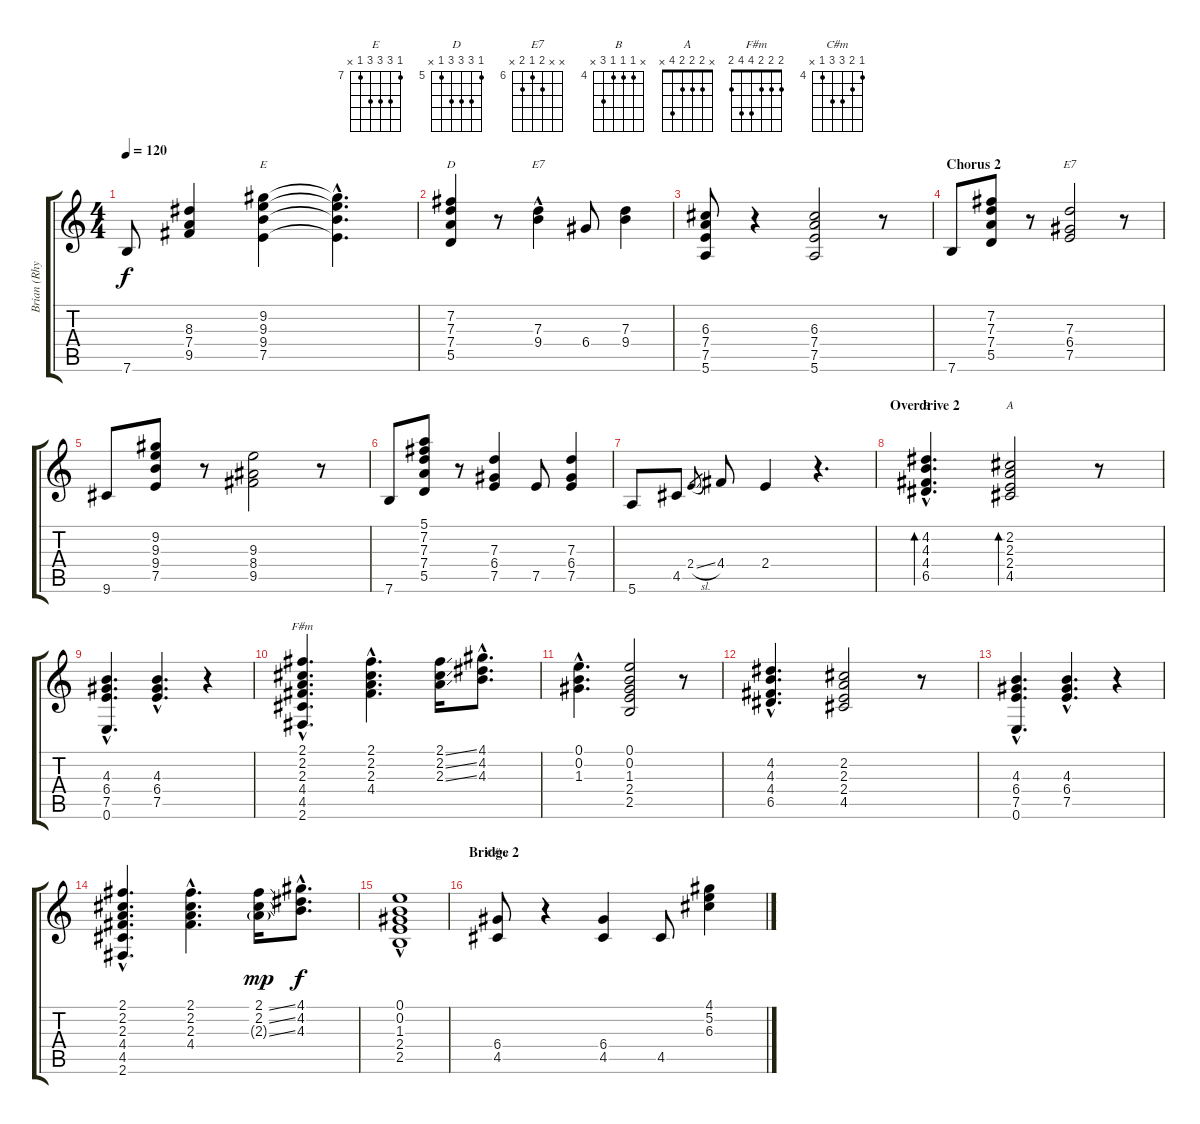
\track ("Brian (Rhytm Guitar)" "Brian (Rhy") {instrument acousticguitarsteel}
\staff {score tabs}
\tuning (E4 B3 G3 D3 A2 E2) {hide}
\chord ("E" 7 9 9 9 7 x) {firstfret 7}
\chord ("D" 5 7 7 7 5 x) {firstfret 5}
\chord ("E7" x x 7 9 x x) {firstfret 7}
\chord ("E7" x x 7 6 7 x) {firstfret 6}
\chord ("B" x 4 4 4 6 x) {firstfret 4}
\chord ("A" x 2 2 2 4 x)
\chord ("F#m" 2 2 2 4 4 2)
\chord ("C#m" 4 5 6 6 4 x) {firstfret 4}
\ts (4 4)
\tempo 120
\clef g2
\ks c
7.6{t}.8{dy f} (8.3 7.4 9.5).4 (9.2 9.3 9.4 7.5).4{ch "E"} (9.2{hac t} 9.3{hac t} 9.4{hac t} 7.5{hac t}).4{d} |
(7.2 7.3 7.4 5.5).4{ch "D"} r.8 (7.3{hac} 9.4{hac}).4{ch "E7"} 6.4.8 (7.3 9.4).4 |
(6.3 7.4 7.5 5.6).8 r.4 (6.3 7.4 7.5 5.6).2 r.8 |
\section ("" "Chorus 2")
7.6.8 (7.2 7.3 7.4 5.5).8 r.8 (7.3 6.4 7.5).2{ch "E7"} r.8 |
9.6.8 (9.2 9.3 9.4 7.5).8 r.8 (9.3 8.4 9.5).2 r.8 |
7.6.8 (5.1 7.2 7.3 7.4 5.5).8 r.8 (7.3 6.4 7.5).4 7.5.8 (7.3 6.4 7.5).4 |
5.6.8{volume 10} 4.5.8 2.4{sl}.8{gr} 4.4.8 2.4.4 r.4{d} |
\section ("" "Overdrive 2")
(4.2{hac} 4.3{hac} 4.4{hac} 6.5{hac}).4{d bd 240 ch "B" volume 16} (2.2 2.3 2.4 4.5).2{bd 240 ch "A"} r.8 |
(4.3{hac} 6.4{hac} 7.5{hac} 0.6{hac}).4{d} (4.3{hac} 6.4{hac} 7.5{hac}).4{d} r.4 |
(2.1{hac} 2.2{hac} 2.3{hac} 4.4{hac} 4.5{hac} 2.6{hac}).4{d ch "F#m"} (2.1{hac} 2.2{hac} 2.3{hac} 4.4{hac}).4{d} (2.1{ss} 2.2{ss} 2.3{ss}).16 (4.1{hac} 4.2{hac} 4.3{hac}).8{d} |
(0.1{hac} 0.2{hac} 1.3{hac}).4{d} (0.1 0.2 1.3 2.4 2.5).2 r.8 |
(4.2{hac} 4.3{hac} 4.4{hac} 6.5{hac}).4{d} (2.2 2.3 2.4 4.5).2 r.8 |
(4.3{hac} 6.4{hac} 7.5{hac} 0.6{hac}).4{d} (4.3{hac} 6.4{hac} 7.5{hac}).4{d} r.4 |
(2.1{hac} 2.2{hac} 2.3{hac} 4.4{hac} 4.5{hac} 2.6{hac}).4{d} (2.1{hac} 2.2{hac} 2.3{hac} 4.4{hac}).4{d} (2.1{ss} 2.2{ss} 2.3{ss g}).16{dy mp} (4.1{hac} 4.2{hac} 4.3{hac}).8{d dy f} |
(0.1 0.2 1.3{hac} 2.4 2.5).1 |
\section ("" "Bridge 2")
(6.4 4.5).8{ch "C#m"} r.4 (6.4 4.5).4 4.5.8 (4.1 5.2 6.3).4
